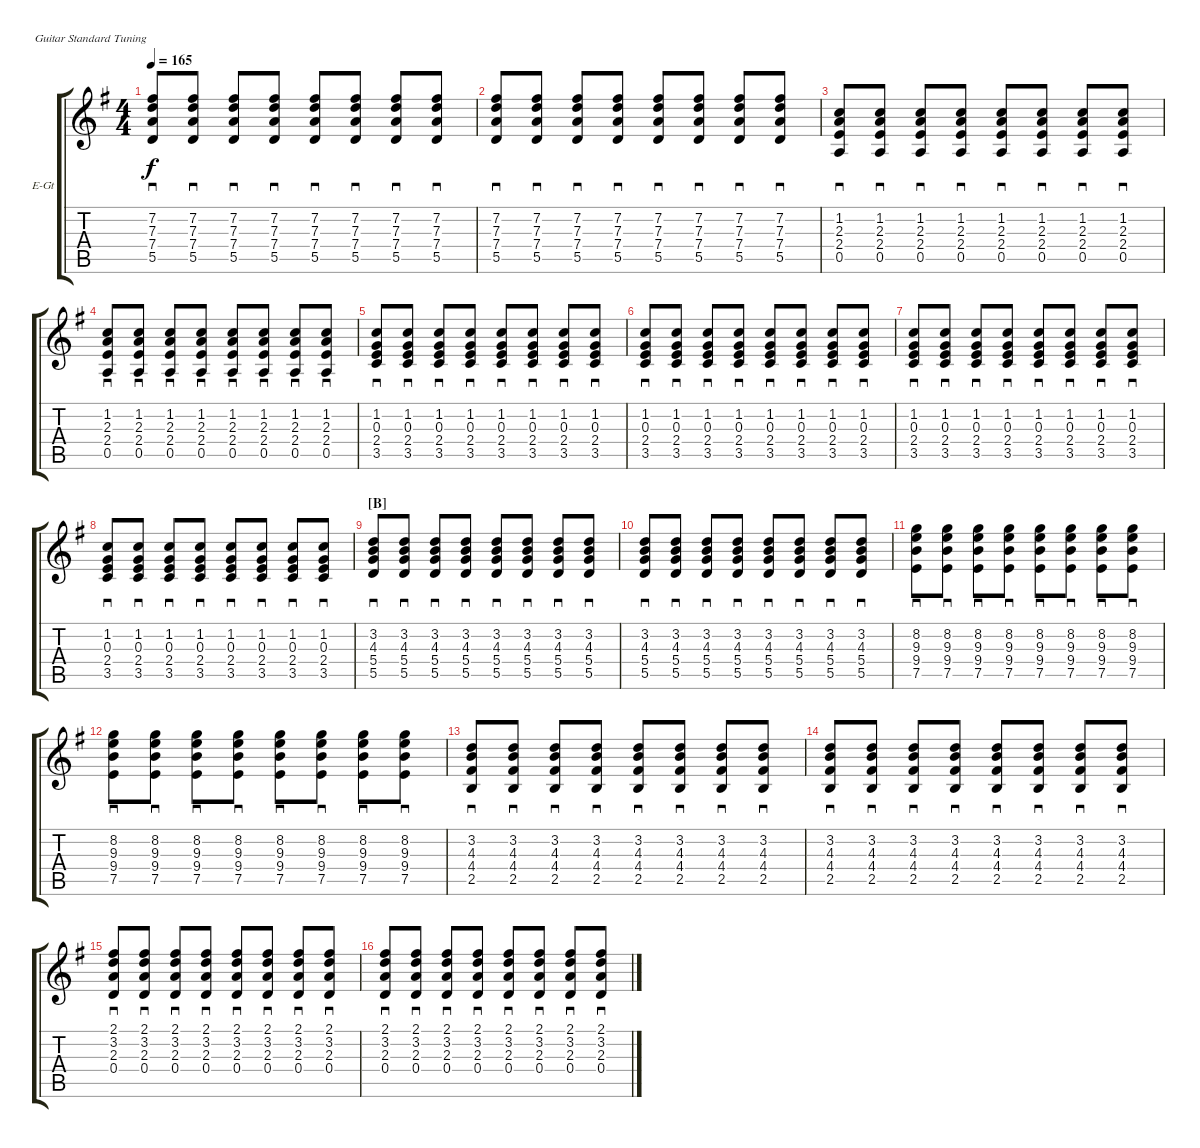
\defaultSystemsLayout 4
\bracketExtendMode groupsimilarinstruments
\firstSystemTrackNameOrientation horizontal
\otherSystemsTrackNameOrientation horizontal
\track ("Nick Valensi" "E-Gt") {instrument electricguitarclean}
\staff {score tabs}
\tuning (E4 B3 G3 D3 A2 E2)
\ts (4 4)
\tempo 165
\clef g2
\ks g
(5.5 7.4 7.3 7.2).8{sd dy f} (5.5 7.4 7.3 7.2).8{sd} (5.5 7.4 7.3 7.2).8{sd} (5.5 7.4 7.3 7.2).8{sd} (5.5 7.4 7.3 7.2).8{sd} (5.5 7.4 7.3 7.2).8{sd} (5.5 7.4 7.3 7.2).8{sd} (5.5 7.4 7.3 7.2).8{sd} |
(5.5 7.4 7.3 7.2).8{sd} (5.5 7.4 7.3 7.2).8{sd} (5.5 7.4 7.3 7.2).8{sd} (5.5 7.4 7.3 7.2).8{sd} (5.5 7.4 7.3 7.2).8{sd} (5.5 7.4 7.3 7.2).8{sd} (5.5 7.4 7.3 7.2).8{sd} (5.5 7.4 7.3 7.2).8{sd} |
(0.5 2.4 2.3 1.2).8{sd} (0.5 2.4 2.3 1.2).8{sd} (0.5 2.4 2.3 1.2).8{sd} (0.5 2.4 2.3 1.2).8{sd} (0.5 2.4 2.3 1.2).8{sd} (0.5 2.4 2.3 1.2).8{sd} (0.5 2.4 2.3 1.2).8{sd} (0.5 2.4 2.3 1.2).8{sd} |
(0.5 2.4 2.3 1.2).8{sd} (0.5 2.4 2.3 1.2).8{sd} (0.5 2.4 2.3 1.2).8{sd} (0.5 2.4 2.3 1.2).8{sd} (0.5 2.4 2.3 1.2).8{sd} (0.5 2.4 2.3 1.2).8{sd} (0.5 2.4 2.3 1.2).8{sd} (0.5 2.4 2.3 1.2).8{sd} |
(3.5 2.4 0.3 1.2).8{sd} (3.5 2.4 0.3 1.2).8{sd} (3.5 2.4 0.3 1.2).8{sd} (3.5 2.4 0.3 1.2).8{sd} (3.5 2.4 0.3 1.2).8{sd} (3.5 2.4 0.3 1.2).8{sd} (3.5 2.4 0.3 1.2).8{sd} (3.5 2.4 0.3 1.2).8{sd} |
(3.5 2.4 0.3 1.2).8{sd} (3.5 2.4 0.3 1.2).8{sd} (3.5 2.4 0.3 1.2).8{sd} (3.5 2.4 0.3 1.2).8{sd} (3.5 2.4 0.3 1.2).8{sd} (3.5 2.4 0.3 1.2).8{sd} (3.5 2.4 0.3 1.2).8{sd} (3.5 2.4 0.3 1.2).8{sd} |
(3.5 2.4 0.3 1.2).8{sd} (3.5 2.4 0.3 1.2).8{sd} (3.5 2.4 0.3 1.2).8{sd} (3.5 2.4 0.3 1.2).8{sd} (3.5 2.4 0.3 1.2).8{sd} (3.5 2.4 0.3 1.2).8{sd} (3.5 2.4 0.3 1.2).8{sd} (3.5 2.4 0.3 1.2).8{sd} |
(3.5 2.4 0.3 1.2).8{sd} (3.5 2.4 0.3 1.2).8{sd} (3.5 2.4 0.3 1.2).8{sd} (3.5 2.4 0.3 1.2).8{sd} (3.5 2.4 0.3 1.2).8{sd} (3.5 2.4 0.3 1.2).8{sd} (3.5 2.4 0.3 1.2).8{sd} (3.5 2.4 0.3 1.2).8{sd} |
\section ("B" "")
(5.5 5.4 4.3 3.2).8{sd} (5.5 5.4 4.3 3.2).8{sd} (5.5 5.4 4.3 3.2).8{sd} (5.5 5.4 4.3 3.2).8{sd} (5.5 5.4 4.3 3.2).8{sd} (5.5 5.4 4.3 3.2).8{sd} (5.5 5.4 4.3 3.2).8{sd} (5.5 5.4 4.3 3.2).8{sd} |
(5.5 5.4 4.3 3.2).8{sd} (5.5 5.4 4.3 3.2).8{sd} (5.5 5.4 4.3 3.2).8{sd} (5.5 5.4 4.3 3.2).8{sd} (5.5 5.4 4.3 3.2).8{sd} (5.5 5.4 4.3 3.2).8{sd} (5.5 5.4 4.3 3.2).8{sd} (5.5 5.4 4.3 3.2).8{sd} |
(7.5 9.4 9.3 8.2).8{sd} (7.5 9.4 9.3 8.2).8{sd} (7.5 9.4 9.3 8.2).8{sd} (7.5 9.4 9.3 8.2).8{sd} (7.5 9.4 9.3 8.2).8{sd} (7.5 9.4 9.3 8.2).8{sd} (7.5 9.4 9.3 8.2).8{sd} (7.5 9.4 9.3 8.2).8{sd} |
(7.5 9.4 9.3 8.2).8{sd} (7.5 9.4 9.3 8.2).8{sd} (7.5 9.4 9.3 8.2).8{sd} (7.5 9.4 9.3 8.2).8{sd} (7.5 9.4 9.3 8.2).8{sd} (7.5 9.4 9.3 8.2).8{sd} (7.5 9.4 9.3 8.2).8{sd} (7.5 9.4 9.3 8.2).8{sd} |
(2.5 4.4 4.3 3.2).8{sd} (2.5 4.4 4.3 3.2).8{sd} (2.5 4.4 4.3 3.2).8{sd} (2.5 4.4 4.3 3.2).8{sd} (2.5 4.4 4.3 3.2).8{sd} (2.5 4.4 4.3 3.2).8{sd} (2.5 4.4 4.3 3.2).8{sd} (2.5 4.4 4.3 3.2).8{sd} |
(2.5 4.4 4.3 3.2).8{sd} (2.5 4.4 4.3 3.2).8{sd} (2.5 4.4 4.3 3.2).8{sd} (2.5 4.4 4.3 3.2).8{sd} (2.5 4.4 4.3 3.2).8{sd} (2.5 4.4 4.3 3.2).8{sd} (2.5 4.4 4.3 3.2).8{sd} (2.5 4.4 4.3 3.2).8{sd} |
(0.4 2.3 3.2 2.1).8{sd} (0.4 2.3 3.2 2.1).8{sd} (0.4 2.3 3.2 2.1).8{sd} (0.4 2.3 3.2 2.1).8{sd} (0.4 2.3 3.2 2.1).8{sd} (0.4 2.3 3.2 2.1).8{sd} (0.4 2.3 3.2 2.1).8{sd} (0.4 2.3 3.2 2.1).8{sd} |
(0.4 2.3 3.2 2.1).8{sd} (0.4 2.3 3.2 2.1).8{sd} (0.4 2.3 3.2 2.1).8{sd} (0.4 2.3 3.2 2.1).8{sd} (0.4 2.3 3.2 2.1).8{sd} (0.4 2.3 3.2 2.1).8{sd} (0.4 2.3 3.2 2.1).8{sd} (0.4 2.3 3.2 2.1).8{sd}
